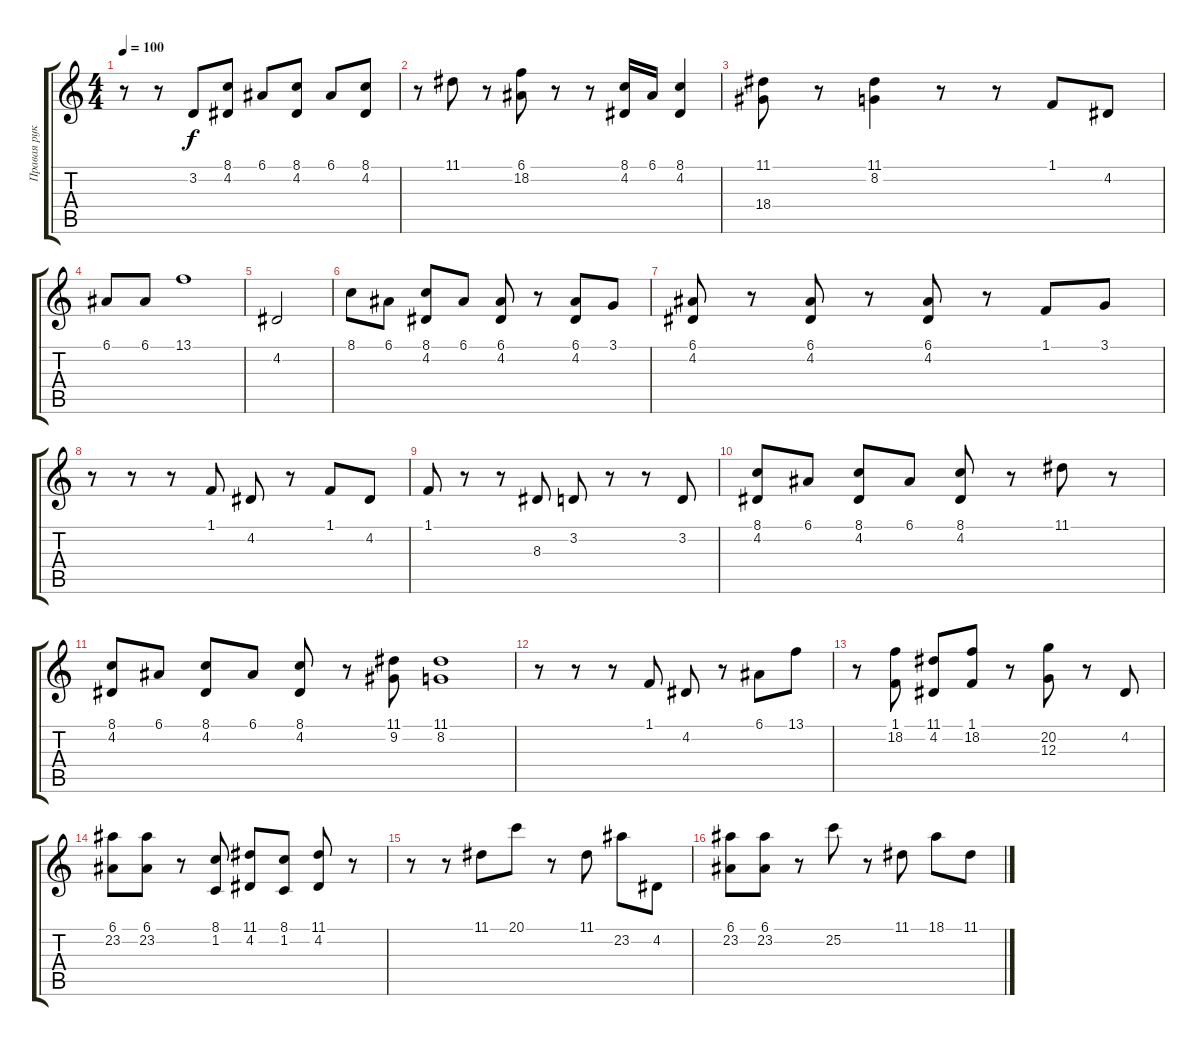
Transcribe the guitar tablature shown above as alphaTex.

\track ("Правая рука" "Правая рук") {instrument acousticgrandpiano}
\staff {score tabs}
\tuning (E4 B3 G3 D3 A2 E2) {hide}
\ts (4 4)
\tempo 100
\clef g2
\ks c
r.8{dy f} r.8 3.2.8 (8.1 4.2).8 6.1.8 (8.1 4.2).8 6.1.8 (8.1 4.2).8 |
r.8 11.1.8 r.8 (6.1 18.2).8 r.8 r.8 (8.1 4.2).16 6.1.16 (8.1 4.2).4 |
(11.1 18.4).8 r.8 (11.1 8.2).4 r.8 r.8 1.1.8 4.2.8 |
6.1.8 6.1.8 13.1.1 |
4.2.2 |
8.1.8 6.1.8 (8.1 4.2).8 6.1.8 (6.1 4.2).8 r.8 (6.1 4.2).8 3.1.8 |
(6.1 4.2).8 r.8 (6.1 4.2).8 r.8 (6.1 4.2).8 r.8 1.1.8 3.1.8 |
r.8 r.8 r.8 1.1.8 4.2.8 r.8 1.1.8 4.2.8 |
1.1.8 r.8 r.8 8.3.8 3.2.8 r.8 r.8 3.2.8 |
(8.1 4.2).8 6.1.8 (8.1 4.2).8 6.1.8 (8.1 4.2).8 r.8 11.1.8 r.8 |
(8.1 4.2).8 6.1.8 (8.1 4.2).8 6.1.8 (8.1 4.2).8 r.8 (11.1 9.2).8 (11.1 8.2).1 |
r.8 r.8 r.8 1.1.8 4.2.8 r.8 6.1.8 13.1.8 |
r.8 (1.1 18.2).8 (11.1 4.2).8 (1.1 18.2).8 r.8 (20.2 12.3).8 r.8 4.2.8 |
(6.1 23.2).8 (6.1 23.2).8 r.8 (8.1 1.2).8 (11.1 4.2).8 (8.1 1.2).8 (11.1 4.2).8 r.8 |
r.8 r.8 11.1.8 20.1.8 r.8 11.1.8 23.2.8 4.2.8 |
(6.1 23.2).8 (6.1 23.2).8 r.8 25.2.8 r.8 11.1.8 18.1.8 11.1.8
